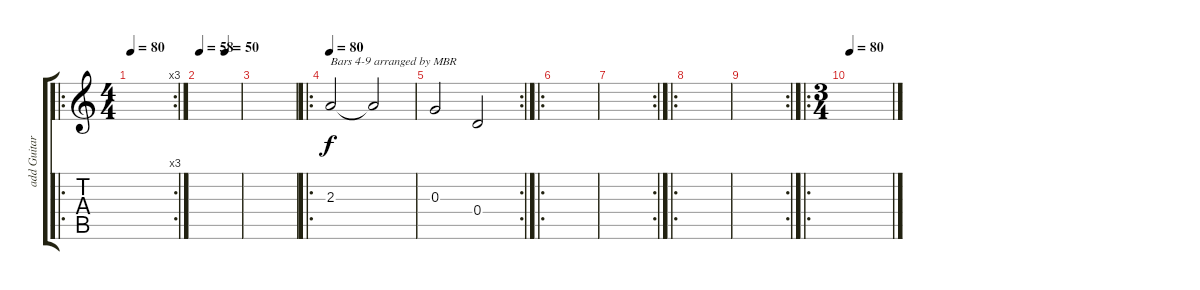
\track ("add Guitar" "add Guitar") {instrument acousticguitarnylon}
\staff {score tabs}
\tuning (E4 B3 G3 D3 A2 E2) {hide}
\ro
\rc 3
\ts (4 4)
\tempo 80
\tempo 69
\tempo 80
\clef g2
\ks c
|
\tempo 58
\tempo (50 0.625)
|
|
\ro
\tempo 80
2.3.2{txt "Bars 4-9 arranged by MBR"} 2.3{t}.2 |
\rc 2
0.3.2 0.4.2 |
\ro
|
\rc 2
|
\ro
|
\rc 2
|
\ro
\ts (3 4)
\tempo 80
